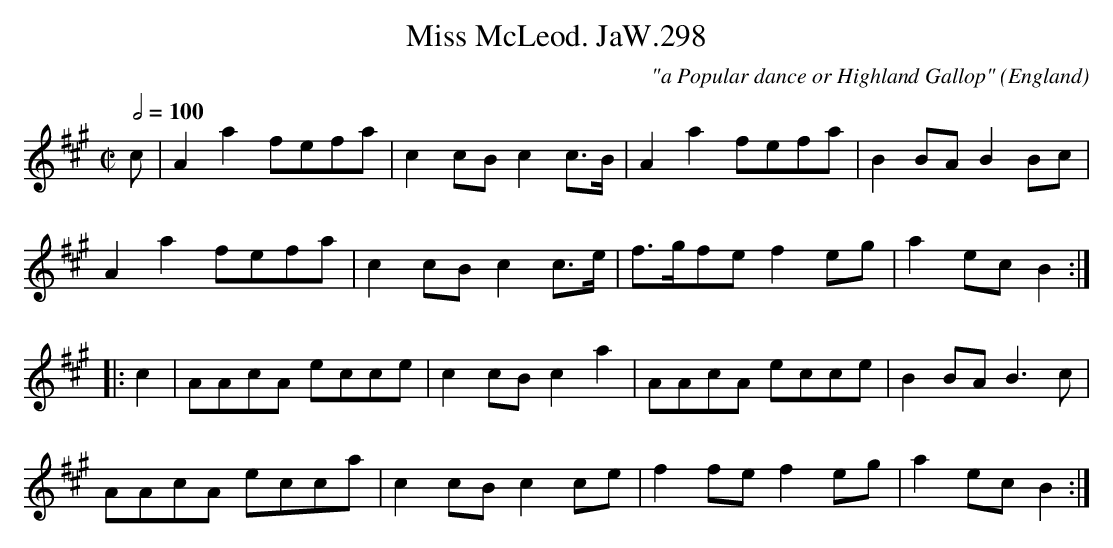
X:1
T:Miss McLeod. JaW.298
C:"a Popular dance or Highland Gallop"
L:1/8
M:C|
O:England
Q:1/2=100
K:A
c|A2a2 fefa|c2cB c2c>B|A2a2 fefa|B2BA B2Bc|!
A2a2 fefa|c2cB c2c>e|f>gfe f2eg|a2ecB2:|!
|:c2|AAcA ecce|c2cB c2a2|AAcA ecce|B2BA B3c|!
AAcA ecca|c2cB c2ce|f2fe f2eg|a2ec B2:|
